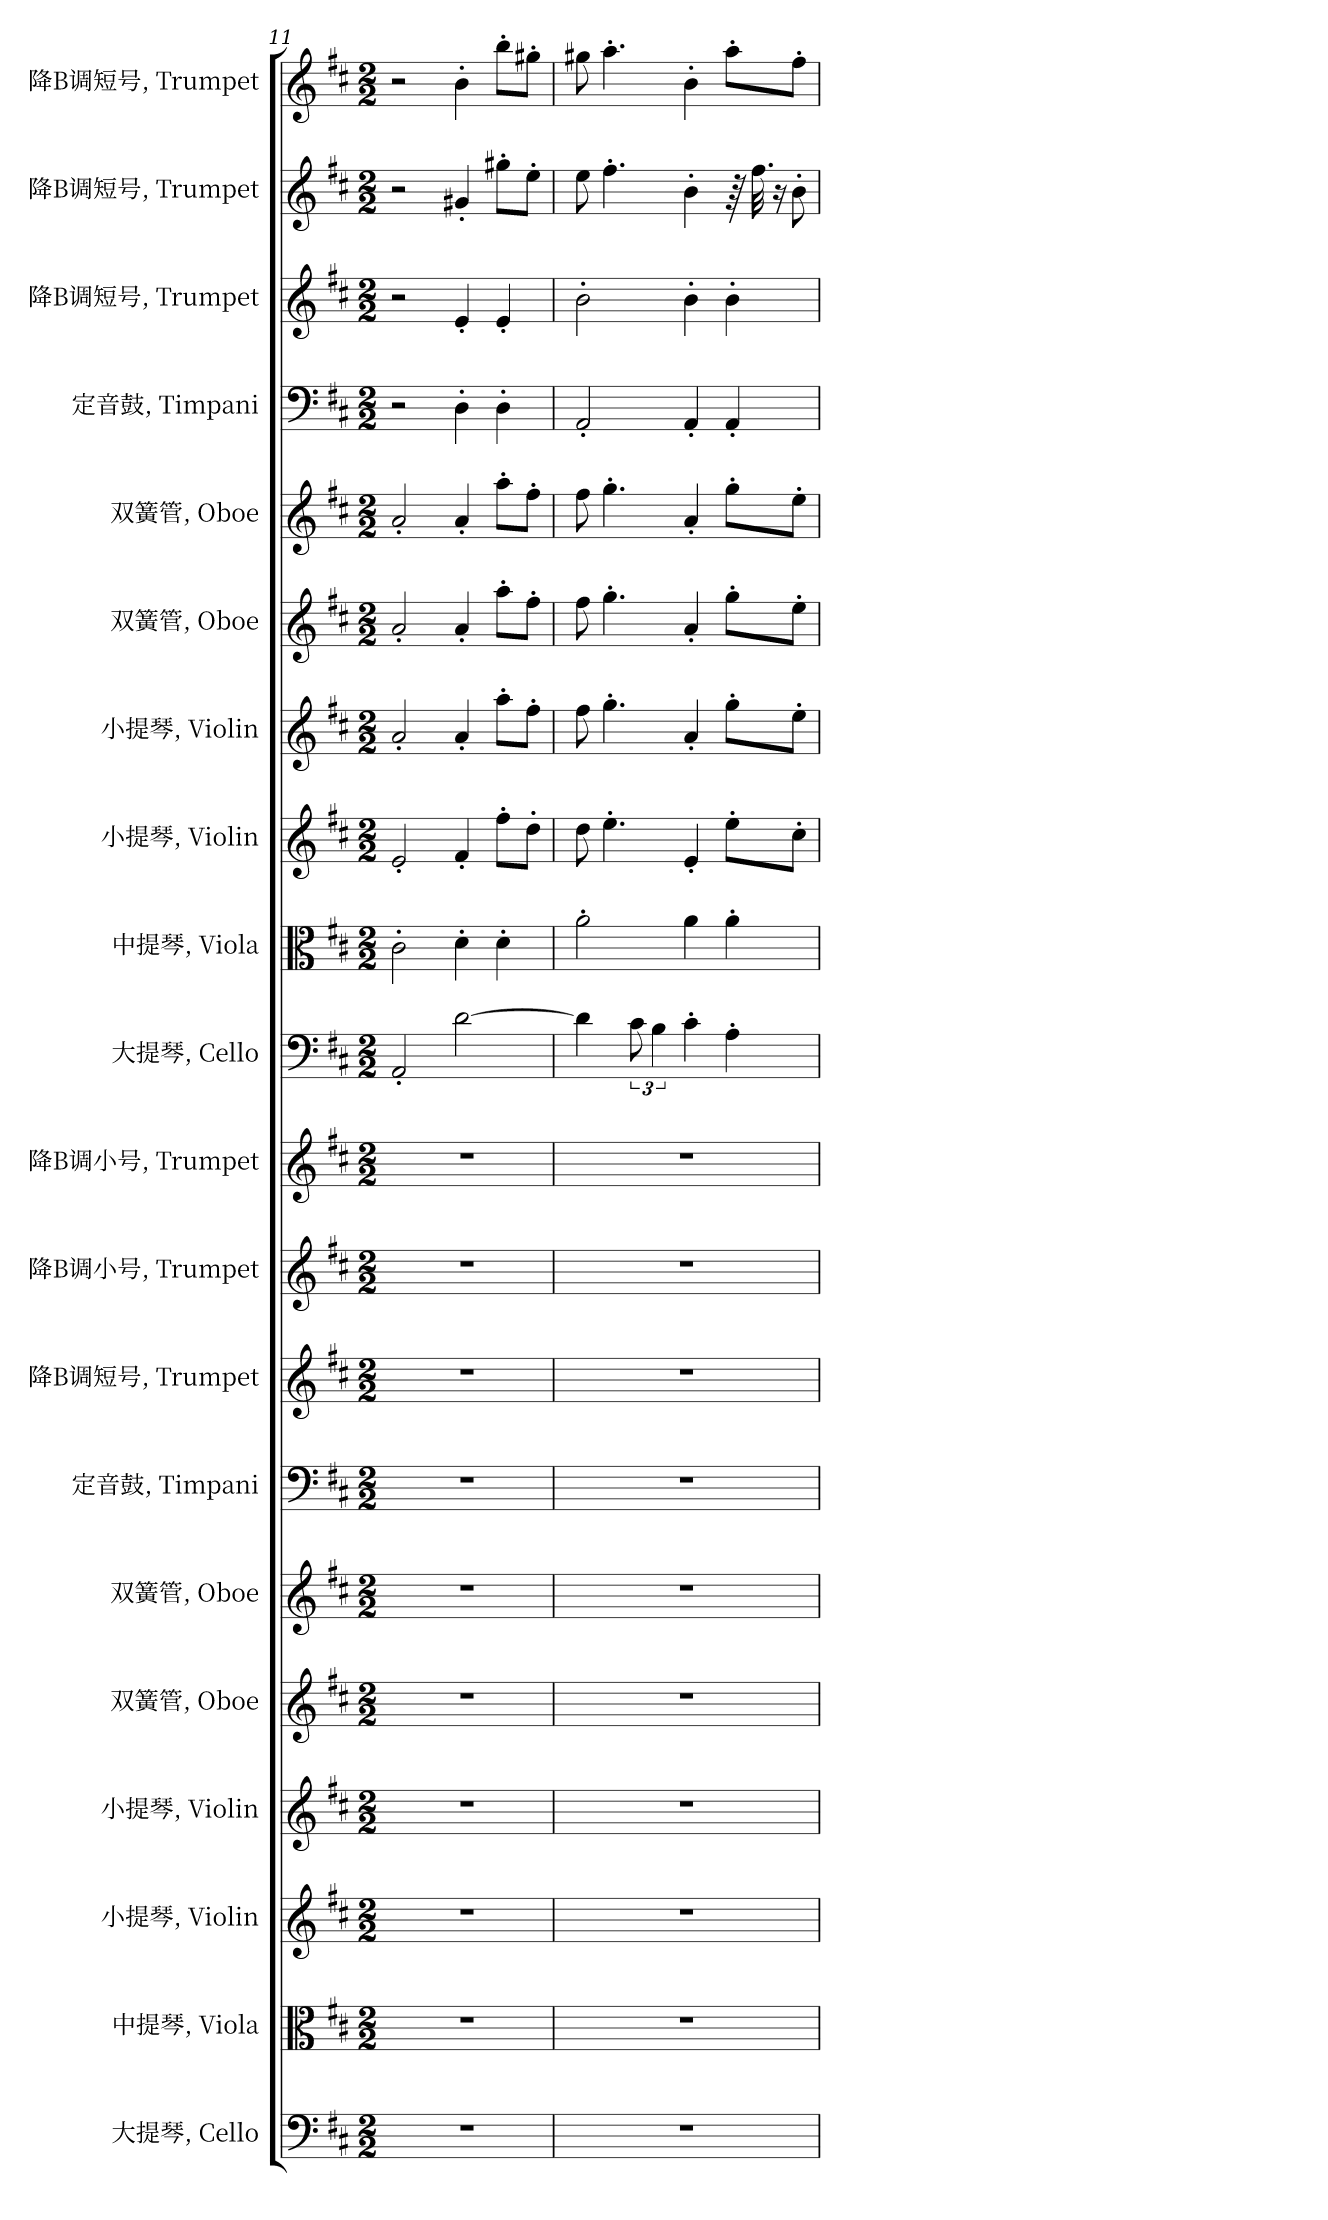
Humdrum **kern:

**kern	**kern	**kern	**kern	**kern	**kern	**kern	**kern	**kern	**kern	**kern	**kern	**kern	**kern	**kern	**kern	**kern	**kern	**kern	**kern
*part20	*part19	*part18	*part17	*part16	*part15	*part14	*part13	*part12	*part11	*part10	*part9	*part8	*part7	*part6	*part5	*part4	*part3	*part2	*part1
*staff20	*staff19	*staff18	*staff17	*staff16	*staff15	*staff14	*staff13	*staff12	*staff11	*staff10	*staff9	*staff8	*staff7	*staff6	*staff5	*staff4	*staff3	*staff2	*staff1
*I"大提琴, Cello	*I"中提琴, Viola	*I"小提琴, Violin	*I"小提琴, Violin	*I"双簧管, Oboe	*I"双簧管, Oboe	*I"定音鼓, Timpani	*I"降B调短号, Trumpet	*I"降B调小号, Trumpet	*I"降B调小号, Trumpet	*I"大提琴, Cello	*I"中提琴, Viola	*I"小提琴, Violin	*I"小提琴, Violin	*I"双簧管, Oboe	*I"双簧管, Oboe	*I"定音鼓, Timpani	*I"降B调短号, Trumpet	*I"降B调短号, Trumpet	*I"降B调短号, Trumpet
*	*I'Vla.	*I'Vln.	*I'Vln.	*I'Ob.	*I'Ob.	*I'Timp.	*	*I'B♭ Tpt.	*I'B♭ Tpt.	*	*I'Vla.	*I'Vln.	*I'Vln.	*I'Ob.	*I'Ob.	*I'Timp.	*	*	*
*clefF4	*clefC3	*clefG2	*clefG2	*clefG2	*clefG2	*clefF4	*clefG2	*clefG2	*clefG2	*clefF4	*clefC3	*clefG2	*clefG2	*clefG2	*clefG2	*clefF4	*clefG2	*clefG2	*clefG2
*	*	*	*	*	*	*	*ITrd1c2	*ITrd1c2	*ITrd1c2	*	*	*	*	*	*	*	*ITrd1c2	*ITrd1c2	*ITrd1c2
*k[f#c#]	*k[f#c#]	*k[f#c#]	*k[f#c#]	*k[f#c#]	*k[f#c#]	*k[f#c#]	*k[]	*k[]	*k[]	*k[f#c#]	*k[f#c#]	*k[f#c#]	*k[f#c#]	*k[f#c#]	*k[f#c#]	*k[f#c#]	*k[]	*k[]	*k[]
*M2/2	*M2/2	*M2/2	*M2/2	*M2/2	*M2/2	*M2/2	*M2/2	*M2/2	*M2/2	*M2/2	*M2/2	*M2/2	*M2/2	*M2/2	*M2/2	*M2/2	*M2/2	*M2/2	*M2/2
=11	=11	=11	=11	=11	=11	=11	=11	=11	=11	=11	=11	=11	=11	=11	=11	=11	=11	=11	=11
1r	1r	1r	1r	1r	1r	1r	1r	1r	1r	2AA'/	2c#'\	2e'/	2a'/	2a'/	2a'/	2r	2r	2r	2r
.	.	.	.	.	.	.	.	.	.	[2d\	4d'\	4f#'/	4a'/	4a'/	4a'/	4D'\	4d'/	4f#X'/	4a'\
.	.	.	.	.	.	.	.	.	.	.	4d'\	8ff#'\L	8aa'\L	8aa'\L	8aa'\L	4D'\	4d'/	8ff#X'\L	8aa'\L
.	.	.	.	.	.	.	.	.	.	.	.	8dd'\J	8ff#'\J	8ff#'\J	8ff#'\J	.	.	8dd'\J	8ff#X'\J
=12	=12	=12	=12	=12	=12	=12	=12	=12	=12	=12	=12	=12	=12	=12	=12	=12	=12	=12	=12
1r	1r	1r	1r	1r	1r	1r	1r	1r	1r	4d\]	2a'\	8dd\	8ff#\	8ff#\	8ff#\	2AA'/	2a'\	8dd\	8ff#X\
.	.	.	.	.	.	.	.	.	.	.	.	4.ee'\	4.gg'\	4.gg'\	4.gg'\	.	.	4.ee'\	4.gg'\
.	.	.	.	.	.	.	.	.	.	12c#\	.	.	.	.	.	.	.	.	.
.	.	.	.	.	.	.	.	.	.	6B\	.	.	.	.	.	.	.	.	.
.	.	.	.	.	.	.	.	.	.	4c#'\	4a\	4e'/	4a'/	4a'/	4a'/	4AA'/	4a'\	4a'\	4a'\
.	.	.	.	.	.	.	.	.	.	4A'\	4a'\	8ee'\L	8gg'\L	8gg'\L	8gg'\L	4AA'/	4a'\	64r	8gg'\L
.	.	.	.	.	.	.	.	.	.	.	.	.	.	.	.	.	.	32.ee\	.
.	.	.	.	.	.	.	.	.	.	.	.	.	.	.	.	.	.	16r	.
.	.	.	.	.	.	.	.	.	.	.	.	8cc#'\J	8ee'\J	8ee'\J	8ee'\J	.	.	8a'\	8ee'\J
=	=	=	=	=	=	=	=	=	=	=	=	=	=	=	=	=	=	=	=
*-	*-	*-	*-	*-	*-	*-	*-	*-	*-	*-	*-	*-	*-	*-	*-	*-	*-	*-	*-
